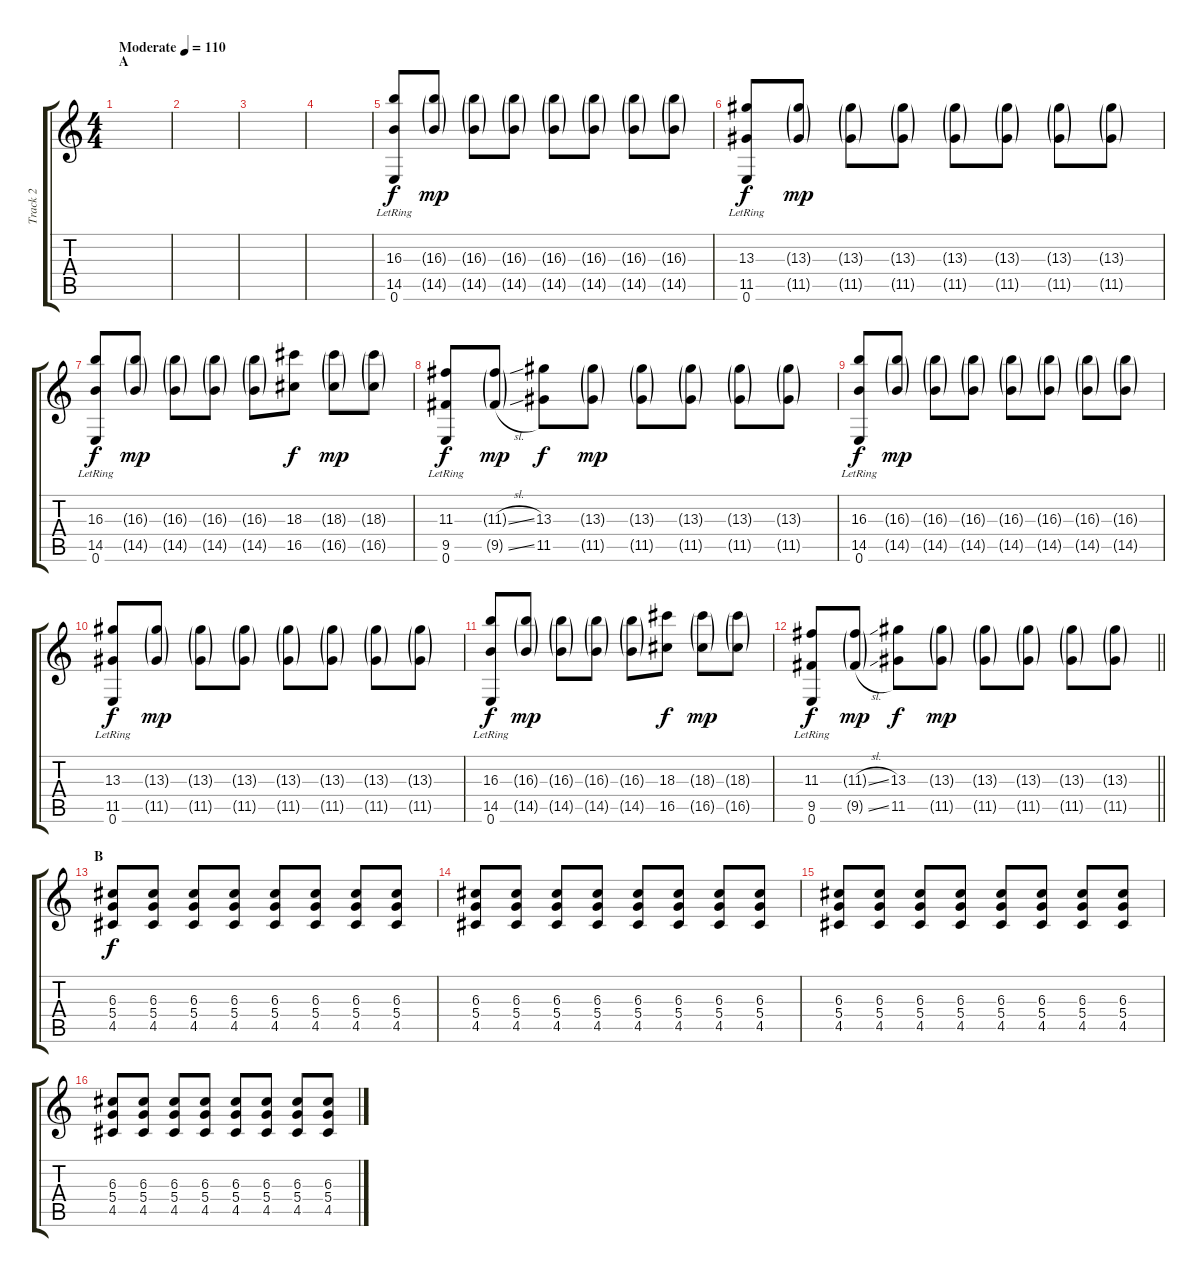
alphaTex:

\track ("Track 2" "Track 2") {instrument electricguitarjazz}
\staff {score tabs}
\tuning (E4 B3 G3 D3 A2 E2) {hide}
\ts (4 4)
\section ("" "A")
\tempo (110 "Moderate")
\clef g2
\ks c
|
|
|
|
(16.3 14.5 0.6{lr}).8 (16.3{g} 14.5{g}).8{dy mp} (16.3{g} 14.5{g}).8 (16.3{g} 14.5{g}).8 (16.3{g} 14.5{g}).8 (16.3{g} 14.5{g}).8 (16.3{g} 14.5{g}).8 (16.3{g} 14.5{g}).8 |
(13.3 11.5 0.6{lr}).8{dy f} (13.3{g} 11.5{g}).8{dy mp} (13.3{g} 11.5{g}).8 (13.3{g} 11.5{g}).8 (13.3{g} 11.5{g}).8 (13.3{g} 11.5{g}).8 (13.3{g} 11.5{g}).8 (13.3{g} 11.5{g}).8 |
(16.3 14.5 0.6{lr}).8{dy f} (16.3{g} 14.5{g}).8{dy mp} (16.3{g} 14.5{g}).8 (16.3{g} 14.5{g}).8 (16.3{g} 14.5{g}).8 (18.3 16.5).8{dy f} (18.3{g} 16.5{g}).8{dy mp} (18.3{g} 16.5{g}).8 |
(11.3 9.5 0.6{lr}).8{dy f} (11.3{sl g} 9.5{sl g}).8{dy mp} (13.3 11.5).8{dy f} (13.3{g} 11.5{g}).8{dy mp} (13.3{g} 11.5{g}).8 (13.3{g} 11.5{g}).8 (13.3{g} 11.5{g}).8 (13.3{g} 11.5{g}).8 |
(16.3 14.5 0.6{lr}).8{dy f} (16.3{g} 14.5{g}).8{dy mp} (16.3{g} 14.5{g}).8 (16.3{g} 14.5{g}).8 (16.3{g} 14.5{g}).8 (16.3{g} 14.5{g}).8 (16.3{g} 14.5{g}).8 (16.3{g} 14.5{g}).8 |
(13.3 11.5 0.6{lr}).8{dy f} (13.3{g} 11.5{g}).8{dy mp} (13.3{g} 11.5{g}).8 (13.3{g} 11.5{g}).8 (13.3{g} 11.5{g}).8 (13.3{g} 11.5{g}).8 (13.3{g} 11.5{g}).8 (13.3{g} 11.5{g}).8 |
(16.3 14.5 0.6{lr}).8{dy f} (16.3{g} 14.5{g}).8{dy mp} (16.3{g} 14.5{g}).8 (16.3{g} 14.5{g}).8 (16.3{g} 14.5{g}).8 (18.3 16.5).8{dy f} (18.3{g} 16.5{g}).8{dy mp} (18.3{g} 16.5{g}).8 |
\barLineRight lightlight
(11.3 9.5 0.6{lr}).8{dy f} (11.3{sl g} 9.5{sl g}).8{dy mp} (13.3 11.5).8{dy f} (13.3{g} 11.5{g}).8{dy mp} (13.3{g} 11.5{g}).8 (13.3{g} 11.5{g}).8 (13.3{g} 11.5{g}).8 (13.3{g} 11.5{g}).8 |
\section ("" "B")
(6.3 5.4 4.5).8{dy f} (6.3 5.4 4.5).8 (6.3 5.4 4.5).8 (6.3 5.4 4.5).8 (6.3 5.4 4.5).8 (6.3 5.4 4.5).8 (6.3 5.4 4.5).8 (6.3 5.4 4.5).8 |
(6.3 5.4 4.5).8 (6.3 5.4 4.5).8 (6.3 5.4 4.5).8 (6.3 5.4 4.5).8 (6.3 5.4 4.5).8 (6.3 5.4 4.5).8 (6.3 5.4 4.5).8 (6.3 5.4 4.5).8 |
(6.3 5.4 4.5).8 (6.3 5.4 4.5).8 (6.3 5.4 4.5).8 (6.3 5.4 4.5).8 (6.3 5.4 4.5).8 (6.3 5.4 4.5).8 (6.3 5.4 4.5).8 (6.3 5.4 4.5).8 |
(6.3 5.4 4.5).8 (6.3 5.4 4.5).8 (6.3 5.4 4.5).8 (6.3 5.4 4.5).8 (6.3 5.4 4.5).8 (6.3 5.4 4.5).8 (6.3 5.4 4.5).8 (6.3 5.4 4.5).8
